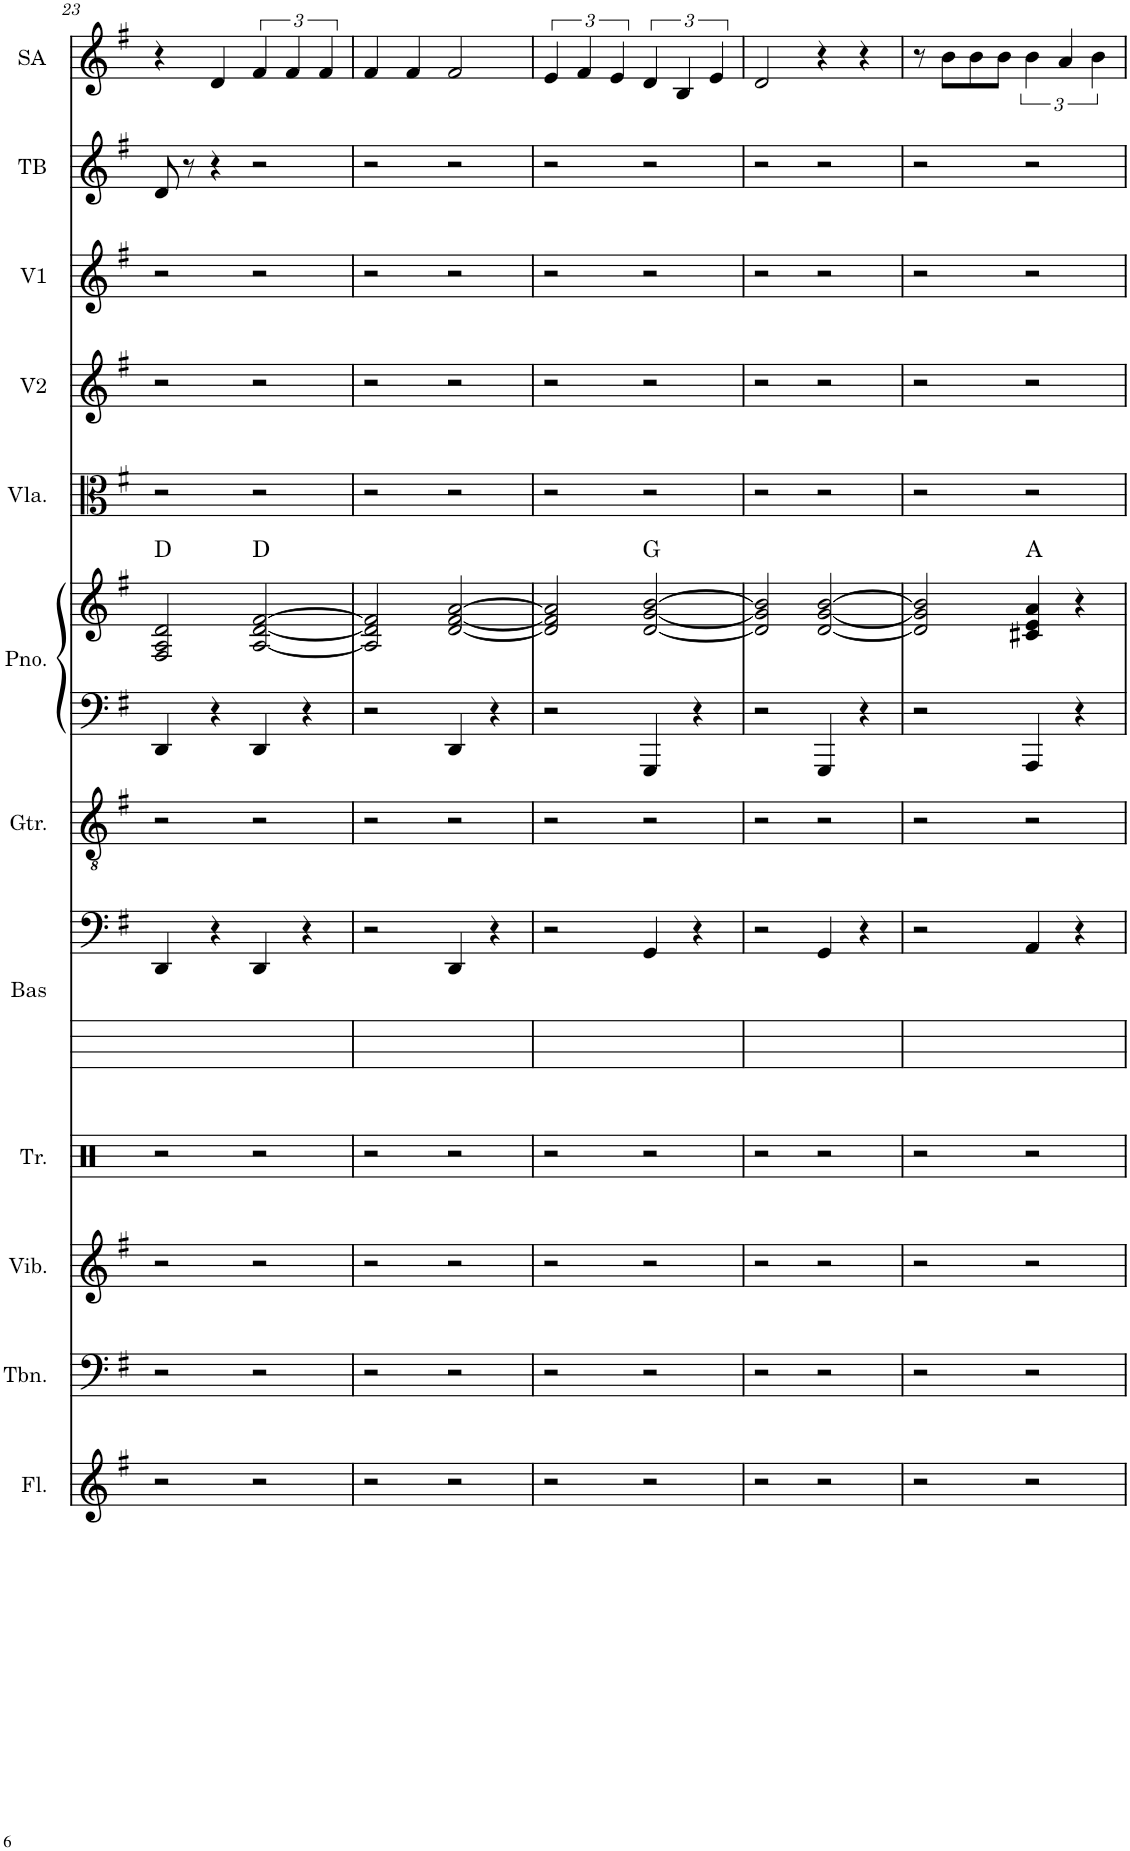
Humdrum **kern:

**kern	**kern	**kern	**kern	**kern	**kern	**kern	**kern	**kern	**harte	**kern	**kern	**kern	**kern	**kern
*part12	*part11	*part10	*part9	*part8	*part8	*part7	*part6	*part6	*part6	*part5	*part4	*part3	*part2	*part1
*staff14	*staff13	*staff12	*staff11	*staff10	*staff9	*staff8	*staff7	*staff6	*	*staff5	*staff4	*staff3	*staff2	*staff1
*I"Flute	*I"Trombone	*I"Vibraphone	*I"Trummor	*I"Bas	*	*I"Gitarr	*I"Piano	*	*	*I"Viola	*I"Violin 2	*I"Violin 1	*I"TB	*I"SA
*I'Fl.	*I'Tbn.	*I'Vib.	*I'Tr.	*I'Bas	*	*I'Gtr.	*I'Pno.	*	*	*I'Vla.	*I'V2	*I'V1	*I'TB	*I'SA
!!LO:PB:g=z
*clefG2	*clefF4	*clefG2	*clefX	*	*clefF4	*clefGv2	*clefF4	*clefG2	*	*clefC3	*clefG2	*clefG2	*clefG2	*clefG2
*	*	*	*	*Trd7c12	*Trd7c12	*	*	*	*	*	*	*	*	*
*k[f#]	*k[f#]	*k[f#]	*k[]	*k[f#]	*k[f#]	*k[f#]	*k[f#]	*k[f#]	*	*k[f#]	*k[f#]	*k[f#]	*k[f#]	*k[f#]
*M4/4	*M4/4	*M4/4	*M4/4	*M4/4	*M4/4	*M4/4	*M4/4	*M4/4	*	*M4/4	*M4/4	*M4/4	*M4/4	*M4/4
=23	=23	=23	=23	=23	=23	=23	=23	=23	=23	=23	=23	=23	=23	=23
2r	2r	2r	2r	2r	4DD/	2r	4DD/	2F#/ 2A/ 2d/	D:maj	2r	2r	2r	8d/	4r
.	.	.	.	.	.	.	.	.	.	.	.	.	8r	.
.	.	.	.	.	4r	.	4r	.	.	.	.	.	4r	4d/
2r	2r	2r	2r	2r	4DD/	2r	4DD/	[2A/ [2d/ [2f#/	D:maj	2r	2r	2r	2r	6f#/
.	.	.	.	.	.	.	.	.	.	.	.	.	.	6f#/
.	.	.	.	.	4r	.	4r	.	.	.	.	.	.	.
.	.	.	.	.	.	.	.	.	.	.	.	.	.	6f#/
=24	=24	=24	=24	=24	=24	=24	=24	=24	=24	=24	=24	=24	=24	=24
2r	2r	2r	2r	2r	2r	2r	2r	2A/] 2d/] 2f#/]	.	2r	2r	2r	2r	4f#/
.	.	.	.	.	.	.	.	.	.	.	.	.	.	4f#/
2r	2r	2r	2r	2r	4DD/	2r	4DD/	[2d/ [2f#/ [2a/	.	2r	2r	2r	2r	2f#/
.	.	.	.	.	4r	.	4r	.	.	.	.	.	.	.
=25	=25	=25	=25	=25	=25	=25	=25	=25	=25	=25	=25	=25	=25	=25
2r	2r	2r	2r	2r	2r	2r	2r	2d/] 2f#/] 2a/]	.	2r	2r	2r	2r	6e/
.	.	.	.	.	.	.	.	.	.	.	.	.	.	6f#/
.	.	.	.	.	.	.	.	.	.	.	.	.	.	6e/
2r	2r	2r	2r	2r	4GG/	2r	4GGG/	[2d/ [2g/ [2b/	G:maj	2r	2r	2r	2r	6d/
.	.	.	.	.	.	.	.	.	.	.	.	.	.	6B/
.	.	.	.	.	4r	.	4r	.	.	.	.	.	.	.
.	.	.	.	.	.	.	.	.	.	.	.	.	.	6e/
=26	=26	=26	=26	=26	=26	=26	=26	=26	=26	=26	=26	=26	=26	=26
2r	2r	2r	2r	2r	2r	2r	2r	2d/] 2g/] 2b/]	.	2r	2r	2r	2r	2d/
2r	2r	2r	2r	2r	4GG/	2r	4GGG/	[2d/ [2g/ [2b/	.	2r	2r	2r	2r	4r
.	.	.	.	.	4r	.	4r	.	.	.	.	.	.	4r
=27	=27	=27	=27	=27	=27	=27	=27	=27	=27	=27	=27	=27	=27	=27
2r	2r	2r	2r	2r	2r	2r	2r	2d/] 2g/] 2b/]	.	2r	2r	2r	2r	8r
.	.	.	.	.	.	.	.	.	.	.	.	.	.	8b\L
.	.	.	.	.	.	.	.	.	.	.	.	.	.	8b\
.	.	.	.	.	.	.	.	.	.	.	.	.	.	8b\J
2r	2r	2r	2r	2r	4AA/	2r	4AAA/	4c#X/ 4e/ 4a/	A:maj	2r	2r	2r	2r	6b\
.	.	.	.	.	.	.	.	.	.	.	.	.	.	6a/
.	.	.	.	.	4r	.	4r	4r	.	.	.	.	.	.
.	.	.	.	.	.	.	.	.	.	.	.	.	.	6b\
=	=	=	=	=	=	=	=	=	=	=	=	=	=	=
*-	*-	*-	*-	*-	*-	*-	*-	*-	*-	*-	*-	*-	*-	*-
